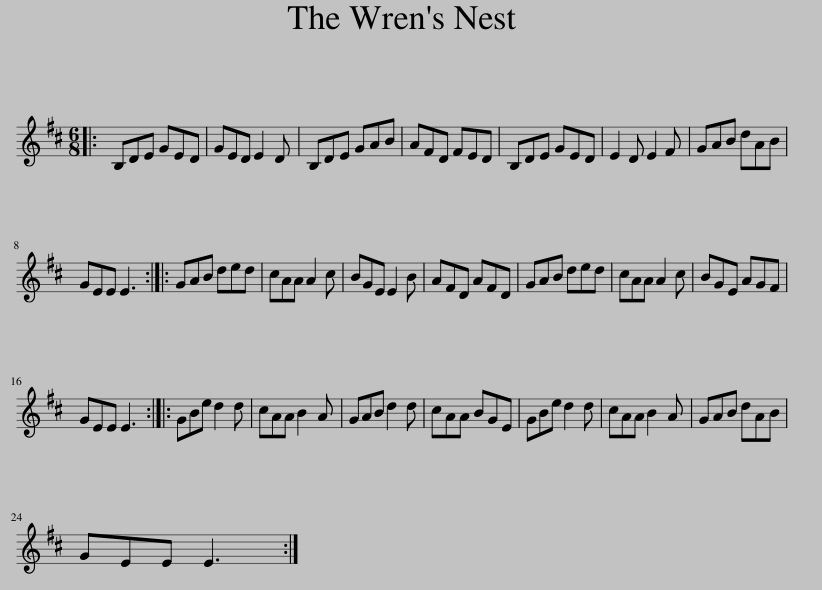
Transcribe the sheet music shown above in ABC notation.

X:1
L:1/8
M:6/8
I:linebreak $
K:D
V:1 treble
V:1
|: B,DE GED | GED E2 D | B,DE GAB | AFD FED | B,DE GED | %5
 E2 D E2 F | GAB dAB |$ GEE E3 :: GAB ded | cAA A2 c | %10
 BGE E2 B | AFD AFD | GAB ded | cAA A2 c | BGE AGF |$ %15
 GEE E3 :: GBe d2 d | cAA B2 A | GAB d2 d | cAA BGE | %20
 GBe d2 d | cAA B2 A | GAB dAB |$ GEE E3 :| %24
